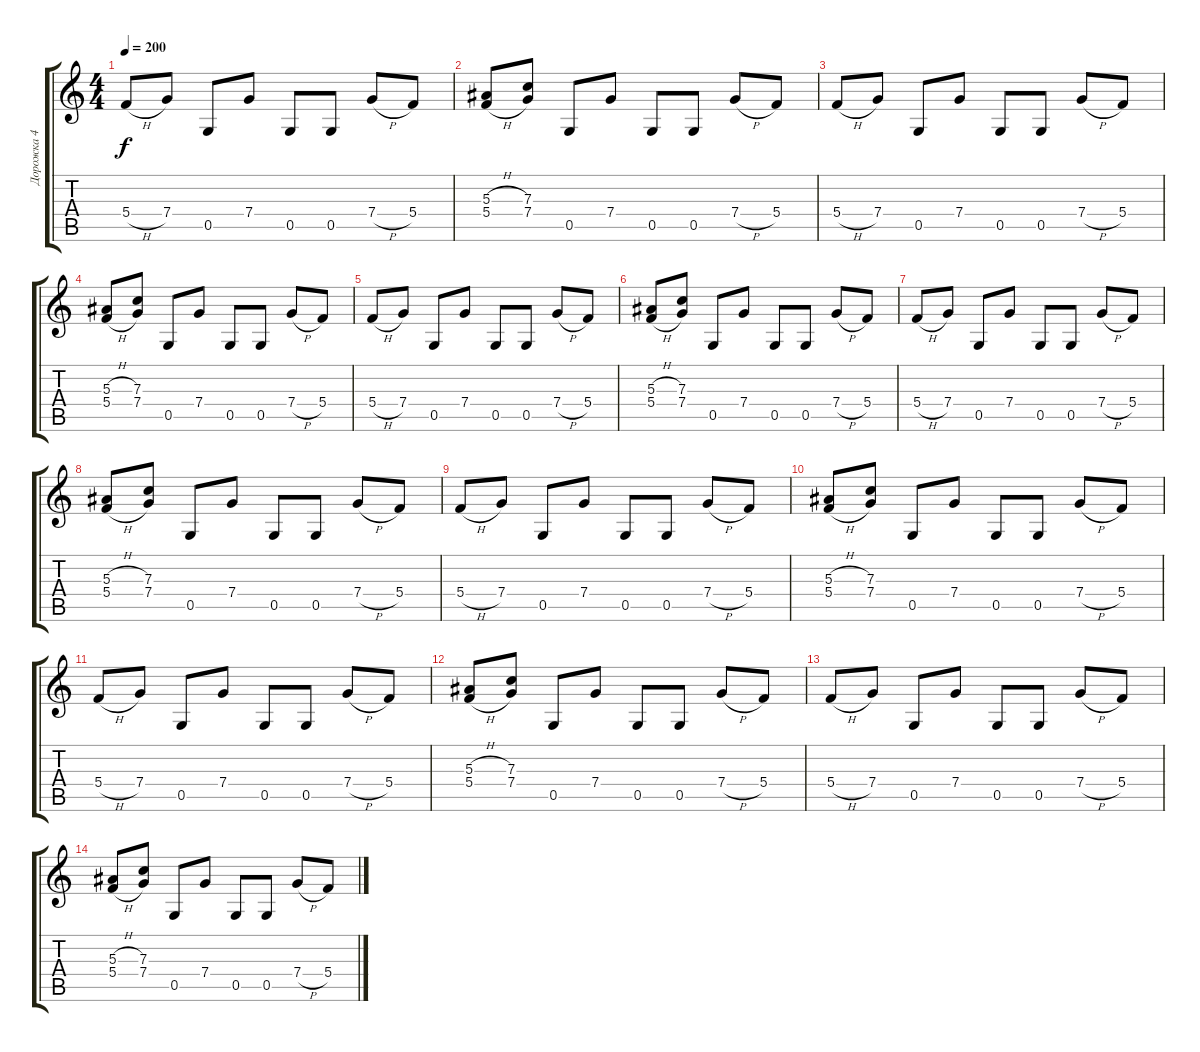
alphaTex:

\track ("Дорожка 4" "Дорожка 4") {instrument distortionguitar}
\staff {score tabs}
\tuning (D4 A3 F3 C3 G2 D2) {hide}
\ts (4 4)
\tempo 200
\clef g2
\ks c
5.4{h}.8{dy f} 7.4.8 0.5.8 7.4.8 0.5.8 0.5.8 7.4{h}.8 5.4.8 |
(5.3{h} 5.4{h}).8 (7.3 7.4).8 0.5.8 7.4.8 0.5.8 0.5.8 7.4{h}.8 5.4.8 |
5.4{h}.8 7.4.8 0.5.8 7.4.8 0.5.8 0.5.8 7.4{h}.8 5.4.8 |
(5.3{h} 5.4{h}).8 (7.3 7.4).8 0.5.8 7.4.8 0.5.8 0.5.8 7.4{h}.8 5.4.8 |
5.4{h}.8 7.4.8 0.5.8 7.4.8 0.5.8 0.5.8 7.4{h}.8 5.4.8 |
(5.3{h} 5.4{h}).8 (7.3 7.4).8 0.5.8 7.4.8 0.5.8 0.5.8 7.4{h}.8 5.4.8 |
5.4{h}.8 7.4.8 0.5.8 7.4.8 0.5.8 0.5.8 7.4{h}.8 5.4.8 |
(5.3{h} 5.4{h}).8 (7.3 7.4).8 0.5.8 7.4.8 0.5.8 0.5.8 7.4{h}.8 5.4.8 |
5.4{h}.8 7.4.8 0.5.8 7.4.8 0.5.8 0.5.8 7.4{h}.8 5.4.8 |
(5.3{h} 5.4{h}).8 (7.3 7.4).8 0.5.8 7.4.8 0.5.8 0.5.8 7.4{h}.8 5.4.8 |
5.4{h}.8 7.4.8 0.5.8 7.4.8 0.5.8 0.5.8 7.4{h}.8 5.4.8 |
(5.3{h} 5.4{h}).8 (7.3 7.4).8 0.5.8 7.4.8 0.5.8 0.5.8 7.4{h}.8 5.4.8 |
5.4{h}.8 7.4.8 0.5.8 7.4.8 0.5.8 0.5.8 7.4{h}.8 5.4.8 |
(5.3{h} 5.4{h}).8 (7.3 7.4).8 0.5.8 7.4.8 0.5.8 0.5.8 7.4{h}.8 5.4.8
